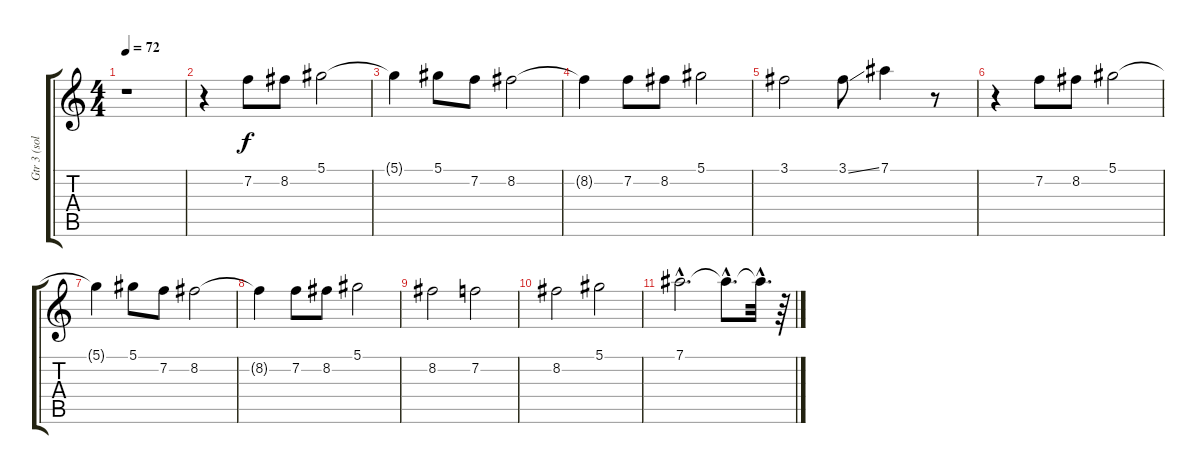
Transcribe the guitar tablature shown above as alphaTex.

\track ("Gtr 3 (solo)" "Gtr 3 (sol") {instrument overdrivenguitar}
\staff {score tabs}
\tuning (Eb4 Bb3 Gb3 Db3 Ab2 Eb2) {hide}
\ts (4 4)
\tempo 72
\clef g2
\ks c
r.1{dy f} |
r.4 7.2.8 8.2.8 5.1.2 |
5.1{t}.4 5.1.8 7.2.8 8.2.2 |
8.2{t}.4 7.2.8 8.2.8 5.1.2 |
3.1.2 3.1{ss}.8 7.1.4 r.8 |
r.4 7.2.8 8.2.8 5.1.2 |
5.1{t}.4 5.1.8 7.2.8 8.2.2 |
8.2{t}.4 7.2.8 8.2.8 5.1.2 |
8.2.2 7.2.2 |
8.2.2 5.1.2 |
7.1{hac}.2{d} 7.1{hac t}.8{d} 7.1{hac t}.32{d} r.64
